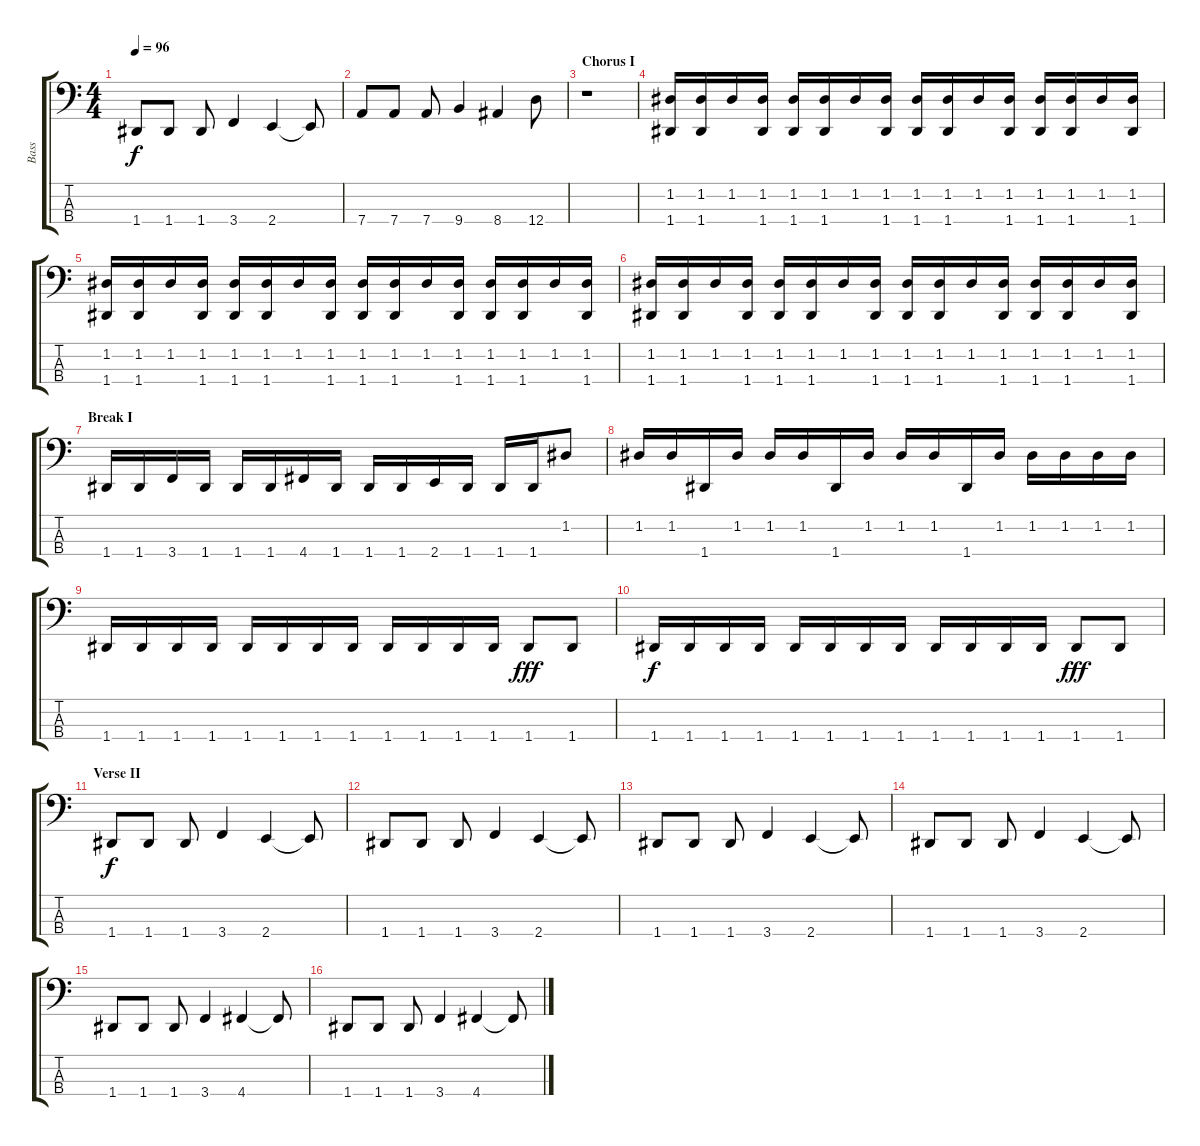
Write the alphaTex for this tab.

\track ("Bass" "Bass") {instrument acousticguitarnylon}
\staff {score tabs}
\tuning (G2 D2 A1 D1) {hide}
\ts (4 4)
\tempo 96
\clef f4
\ks c
1.4.8{dy f} 1.4.8 1.4.8 3.4.4 2.4.4 2.4{t}.8 |
7.4.8 7.4.8 7.4.8 9.4.4 8.4.4 12.4.8 |
\section ("" "Chorus I")
r.1 |
(1.2 1.4).16 (1.2 1.4).16 1.2.16 (1.2 1.4).16 (1.2 1.4).16 (1.2 1.4).16 1.2.16 (1.2 1.4).16 (1.2 1.4).16 (1.2 1.4).16 1.2.16 (1.2 1.4).16 (1.2 1.4).16 (1.2 1.4).16 1.2.16 (1.2 1.4).16 |
(1.2 1.4).16 (1.2 1.4).16 1.2.16 (1.2 1.4).16 (1.2 1.4).16 (1.2 1.4).16 1.2.16 (1.2 1.4).16 (1.2 1.4).16 (1.2 1.4).16 1.2.16 (1.2 1.4).16 (1.2 1.4).16 (1.2 1.4).16 1.2.16 (1.2 1.4).16 |
(1.2 1.4).16 (1.2 1.4).16 1.2.16 (1.2 1.4).16 (1.2 1.4).16 (1.2 1.4).16 1.2.16 (1.2 1.4).16 (1.2 1.4).16 (1.2 1.4).16 1.2.16 (1.2 1.4).16 (1.2 1.4).16 (1.2 1.4).16 1.2.16 (1.2 1.4).16 |
\section ("" "Break I")
1.4.16 1.4.16 3.4.16 1.4.16 1.4.16 1.4.16 4.4.16 1.4.16 1.4.16 1.4.16 2.4.16 1.4.16 1.4.16 1.4.16 1.2.8 |
1.2.16 1.2.16 1.4.16 1.2.16 1.2.16 1.2.16 1.4.16 1.2.16 1.2.16 1.2.16 1.4.16 1.2.16 1.2.16 1.2.16 1.2.16 1.2.16 |
1.4.16 1.4.16 1.4.16 1.4.16 1.4.16 1.4.16 1.4.16 1.4.16 1.4.16 1.4.16 1.4.16 1.4.16 1.4.8{dy fff} 1.4.8 |
1.4.16{dy f} 1.4.16 1.4.16 1.4.16 1.4.16 1.4.16 1.4.16 1.4.16 1.4.16 1.4.16 1.4.16 1.4.16 1.4.8{dy fff} 1.4.8 |
\section ("" "Verse II")
1.4.8{dy f} 1.4.8 1.4.8 3.4.4 2.4.4 2.4{t}.8 |
1.4.8 1.4.8 1.4.8 3.4.4 2.4.4 2.4{t}.8 |
1.4.8 1.4.8 1.4.8 3.4.4 2.4.4 2.4{t}.8 |
1.4.8 1.4.8 1.4.8 3.4.4 2.4.4 2.4{t}.8 |
1.4.8 1.4.8 1.4.8 3.4.4 4.4.4 4.4{t}.8 |
1.4.8 1.4.8 1.4.8 3.4.4 4.4.4 4.4{t}.8
